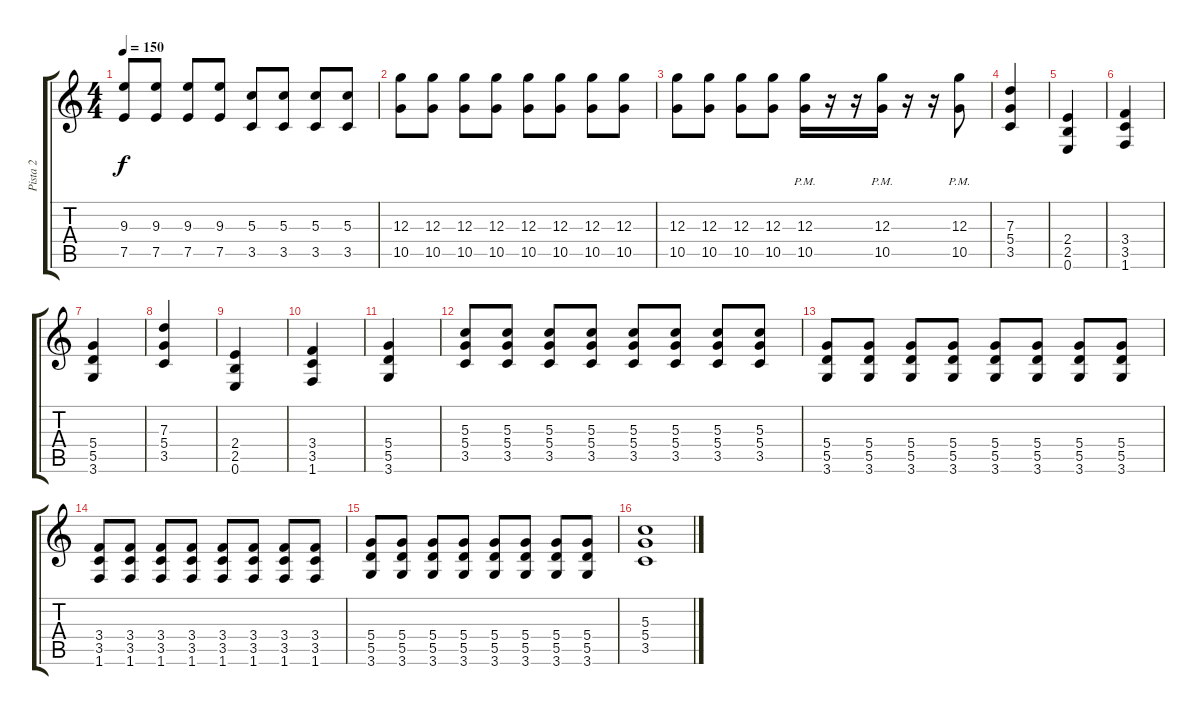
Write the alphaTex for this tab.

\track ("Pista 2" "Pista 2") {instrument distortionguitar}
\staff {score tabs}
\tuning (E4 B3 G3 D3 A2 E2) {hide}
\ts (4 4)
\tempo 150
\clef g2
\ks c
(9.3 7.5).8{dy f} (9.3 7.5).8 (9.3 7.5).8 (9.3 7.5).8 (5.3 3.5).8 (5.3 3.5).8 (5.3 3.5).8 (5.3 3.5).8 |
(12.3 10.5).8 (12.3 10.5).8 (12.3 10.5).8 (12.3 10.5).8 (12.3 10.5).8 (12.3 10.5).8 (12.3 10.5).8 (12.3 10.5).8 |
(12.3 10.5).8 (12.3 10.5).8 (12.3 10.5).8 (12.3 10.5).8 (12.3{pm} 10.5{pm}).16 r.16 r.16 (12.3{pm} 10.5{pm}).16 r.16 r.16 (12.3{pm} 10.5{pm}).8 |
(7.3 5.4 3.5).4 |
(2.4 2.5 0.6).4 |
(3.4 3.5 1.6).4 |
(5.4 5.5 3.6).4 |
(7.3 5.4 3.5).4 |
(2.4 2.5 0.6).4 |
(3.4 3.5 1.6).4 |
(5.4 5.5 3.6).4 |
(5.3 5.4 3.5).8 (5.3 5.4 3.5).8 (5.3 5.4 3.5).8 (5.3 5.4 3.5).8 (5.3 5.4 3.5).8 (5.3 5.4 3.5).8 (5.3 5.4 3.5).8 (5.3 5.4 3.5).8 |
(5.4 5.5 3.6).8 (5.4 5.5 3.6).8 (5.4 5.5 3.6).8 (5.4 5.5 3.6).8 (5.4 5.5 3.6).8 (5.4 5.5 3.6).8 (5.4 5.5 3.6).8 (5.4 5.5 3.6).8 |
(3.4 3.5 1.6).8 (3.4 3.5 1.6).8 (3.4 3.5 1.6).8 (3.4 3.5 1.6).8 (3.4 3.5 1.6).8 (3.4 3.5 1.6).8 (3.4 3.5 1.6).8 (3.4 3.5 1.6).8 |
(5.4 5.5 3.6).8 (5.4 5.5 3.6).8 (5.4 5.5 3.6).8 (5.4 5.5 3.6).8 (5.4 5.5 3.6).8 (5.4 5.5 3.6).8 (5.4 5.5 3.6).8 (5.4 5.5 3.6).8 |
(5.3 5.4 3.5).1
